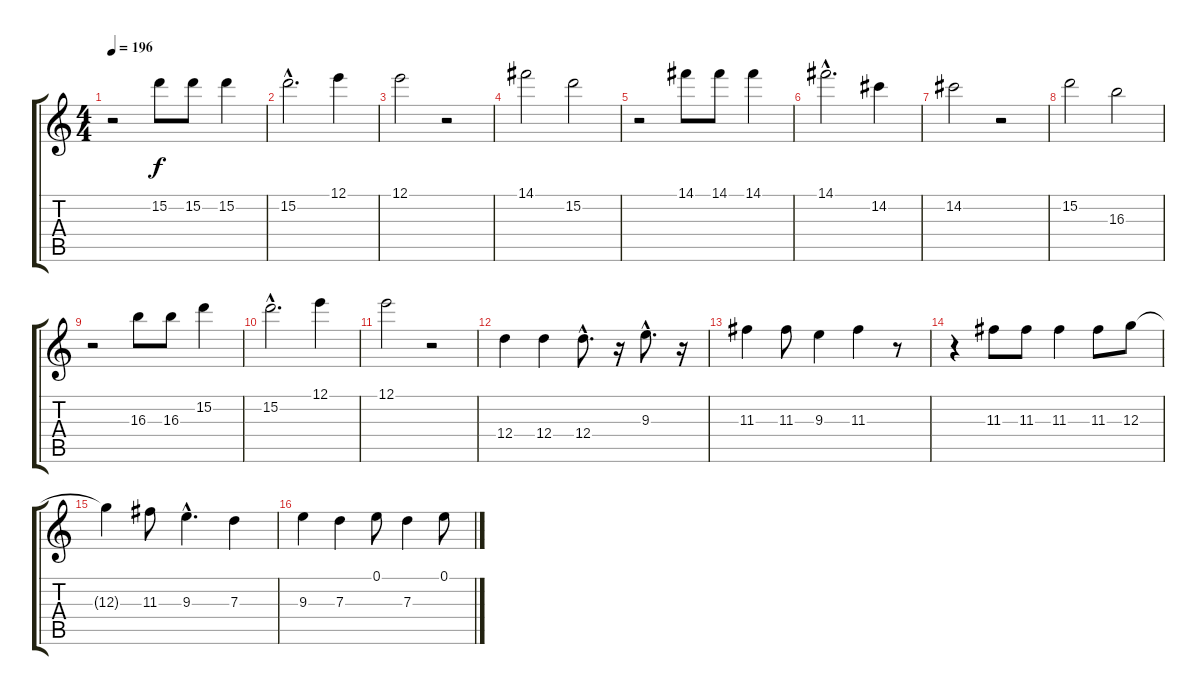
\track "" {instrument acousticguitarsteel}
\staff {score tabs}
\tuning (E4 B3 G3 D3 A2 E2) {hide}
\ts (4 4)
\tempo 196
\clef g2
\ks c
r.2{dy f} 15.2.8 15.2.8 15.2.4 |
15.2{hac}.2{d} 12.1.4 |
12.1.2 r.2 |
14.1.2 15.2.2 |
r.2 14.1.8 14.1.8 14.1.4 |
14.1{hac}.2{d} 14.2.4 |
14.2.2 r.2 |
15.2.2 16.3.2 |
r.2 16.3.8 16.3.8 15.2.4 |
15.2{hac}.2{d} 12.1.4 |
12.1.2 r.2 |
12.4.4 12.4.4 12.4{hac}.8{d} r.16 9.3{hac}.8{d} r.16 |
11.3.4 11.3.8 9.3.4 11.3.4 r.8 |
r.4 11.3.8 11.3.8 11.3.4 11.3.8 12.3.8 |
12.3{t}.4 11.3.8 9.3{hac}.4{d} 7.3.4 |
9.3.4 7.3.4 0.1.8 7.3.4 0.1.8
